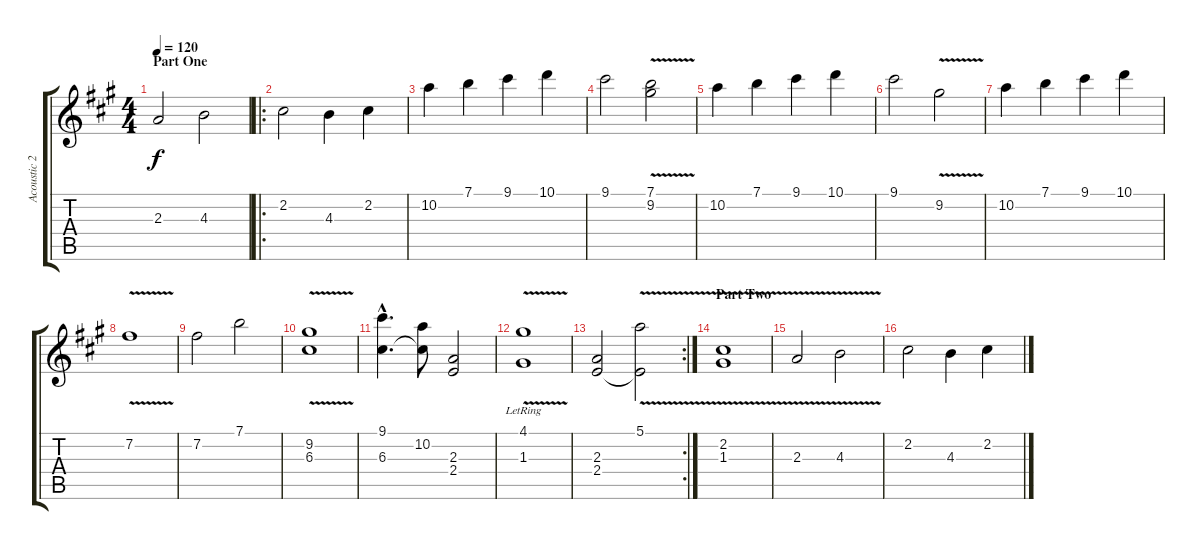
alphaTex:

\track ("Acoustic 2" "Acoustic 2") {instrument acousticguitarsteel}
\staff {score tabs}
\tuning (E4 B3 G3 D3 A2 E2) {hide}
\ts (4 4)
\section ("" "Part One")
\tempo 120
\clef g2
\ks a
2.3.2{dy f instrument acousticguitarsteel} 4.3.2 |
\ro
2.2.2 4.3.4 2.2.4 |
10.2.4 7.1.4 9.1.4 10.1.4 |
9.1.2 (7.1{v} 9.2{v}).2 |
10.2.4 7.1.4 9.1.4 10.1.4 |
9.1.2 9.2{v}.2 |
10.2.4 7.1.4 9.1.4 10.1.4 |
7.2{v}.1 |
7.2.2 7.1.2 |
(9.2{v} 6.3{v}).1 |
(9.1{hac} 6.3{hac}).4{d} (10.2 6.3{t}).8 (2.3 2.4).2 |
(4.1{v} 1.3{v lr}).1 |
\rc 2
(2.3 2.4).2 (5.1{v} 2.4{t}).2 |
\section ("" "Part Two")
(2.2 1.3{v}).1 |
2.3{v}.2 4.3{v}.2 |
2.2.2 4.3.4 2.2.4
